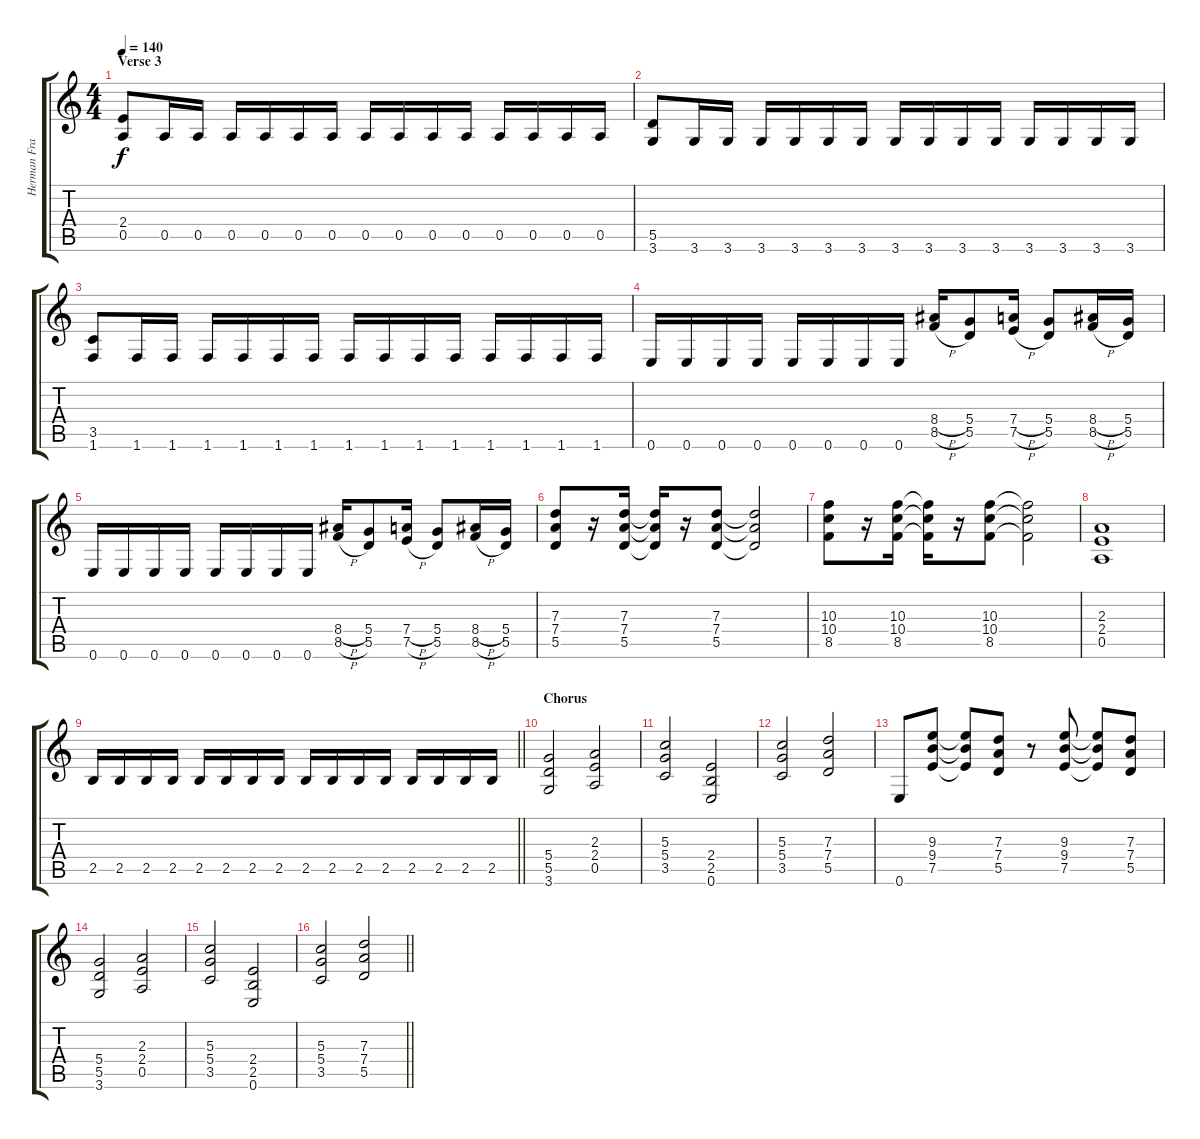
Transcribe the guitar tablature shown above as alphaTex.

\track ("Herman Frank (Guitar)" "Herman Fra") {instrument distortionguitar}
\staff {score tabs}
\tuning (E4 B3 G3 D3 A2 E2) {hide}
\ts (4 4)
\section ("" "Verse 3")
\tempo 140
\clef g2
\ks c
(2.4 0.5).8{dy f} 0.5.16 0.5.16 0.5.16 0.5.16 0.5.16 0.5.16 0.5.16 0.5.16 0.5.16 0.5.16 0.5.16 0.5.16 0.5.16 0.5.16 |
(5.5 3.6).8 3.6.16 3.6.16 3.6.16 3.6.16 3.6.16 3.6.16 3.6.16 3.6.16 3.6.16 3.6.16 3.6.16 3.6.16 3.6.16 3.6.16 |
(3.5 1.6).8 1.6.16 1.6.16 1.6.16 1.6.16 1.6.16 1.6.16 1.6.16 1.6.16 1.6.16 1.6.16 1.6.16 1.6.16 1.6.16 1.6.16 |
0.6.16 0.6.16 0.6.16 0.6.16 0.6.16 0.6.16 0.6.16 0.6.16 (8.4{h} 8.5{h}).16 (5.4 5.5).8 (7.4{h} 7.5{h}).16 (5.4 5.5).8 (8.4{h} 8.5{h}).16 (5.4 5.5).16 |
0.6.16 0.6.16 0.6.16 0.6.16 0.6.16 0.6.16 0.6.16 0.6.16 (8.4{h} 8.5{h}).16 (5.4 5.5).8 (7.4{h} 7.5{h}).16 (5.4 5.5).8 (8.4{h} 8.5{h}).16 (5.4 5.5).16 |
(7.3 7.4 5.5).8 r.16 (7.3 7.4 5.5).16 (7.3{t} 7.4{t} 5.5{t}).16 r.16 (7.3 7.4 5.5).8 (7.3{t} 7.4{t} 5.5{t}).2 |
(10.3 10.4 8.5).8 r.16 (10.3 10.4 8.5).16 (10.3{t} 10.4{t} 8.5{t}).16 r.16 (10.3 10.4 8.5).8 (10.3{t} 10.4{t} 8.5{t}).2 |
(2.3 2.4 0.5).1 |
\barLineRight lightlight
2.5.16 2.5.16 2.5.16 2.5.16 2.5.16 2.5.16 2.5.16 2.5.16 2.5.16 2.5.16 2.5.16 2.5.16 2.5.16 2.5.16 2.5.16 2.5.16 |
\section ("" "Chorus")
(5.4 5.5 3.6).2 (2.3 2.4 0.5).2 |
(5.3 5.4 3.5).2 (2.4 2.5 0.6).2 |
(5.3 5.4 3.5).2 (7.3 7.4 5.5).2 |
0.6.8 (9.3 9.4 7.5).8 (9.3{t} 9.4{t} 7.5{t}).8 (7.3 7.4 5.5).8 r.8 (9.3 9.4 7.5).8 (9.3{t} 9.4{t} 7.5{t}).8 (7.3 7.4 5.5).8 |
(5.4 5.5 3.6).2 (2.3 2.4 0.5).2 |
(5.3 5.4 3.5).2 (2.4 2.5 0.6).2 |
\barLineRight lightlight
(5.3 5.4 3.5).2 (7.3 7.4 5.5).2
